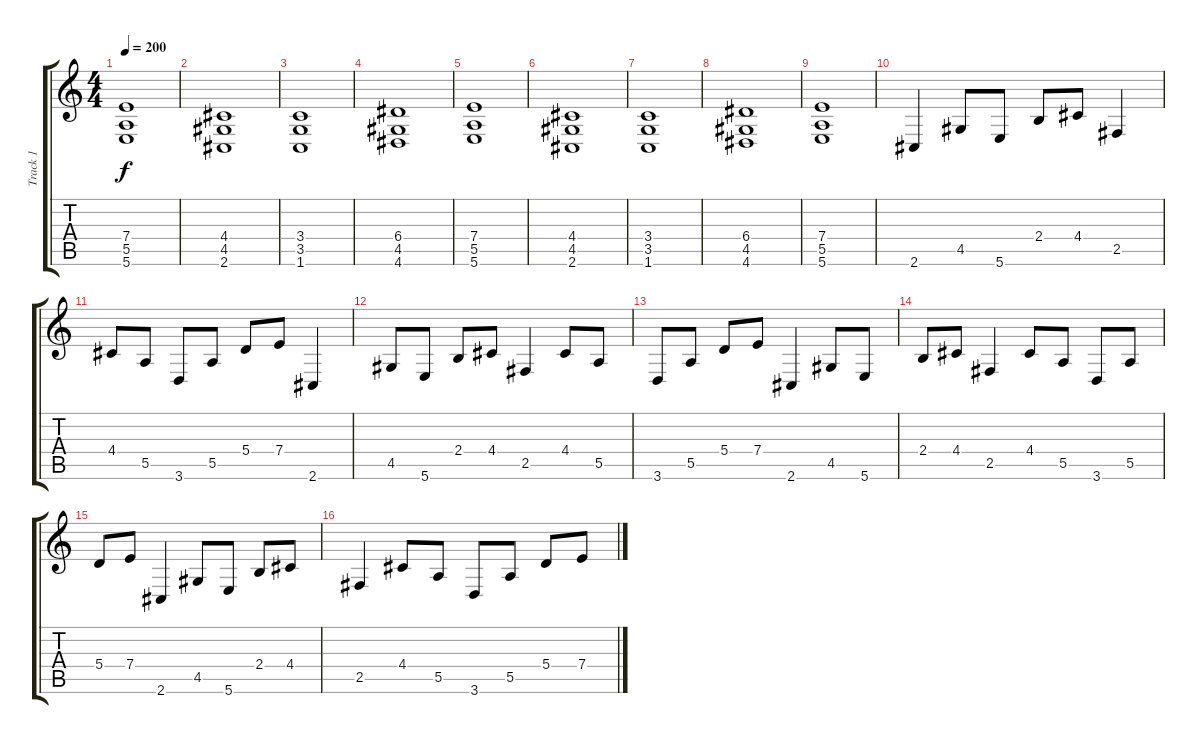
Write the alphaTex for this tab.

\track ("Track 1" "Track 1") {instrument overdrivenguitar}
\staff {score tabs}
\tuning (B3 Gb3 D3 A2 E2 B1) {hide}
\ts (4 4)
\tempo 200
\clef g2
\ks c
(7.4 5.5 5.6).1{dy f} |
(4.4 4.5 2.6).1 |
(3.4 3.5 1.6).1 |
(6.4 4.5 4.6).1 |
(7.4 5.5 5.6).1 |
(4.4 4.5 2.6).1 |
(3.4 3.5 1.6).1 |
(6.4 4.5 4.6).1 |
(7.4 5.5 5.6).1 |
2.6.4 4.5.8 5.6.8 2.4.8 4.4.8 2.5.4 |
4.4.8 5.5.8 3.6.8 5.5.8 5.4.8 7.4.8 2.6.4 |
4.5.8 5.6.8 2.4.8 4.4.8 2.5.4 4.4.8 5.5.8 |
3.6.8 5.5.8 5.4.8 7.4.8 2.6.4 4.5.8 5.6.8 |
2.4.8 4.4.8 2.5.4 4.4.8 5.5.8 3.6.8 5.5.8 |
5.4.8 7.4.8 2.6.4 4.5.8 5.6.8 2.4.8 4.4.8 |
2.5.4 4.4.8 5.5.8 3.6.8 5.5.8 5.4.8 7.4.8
